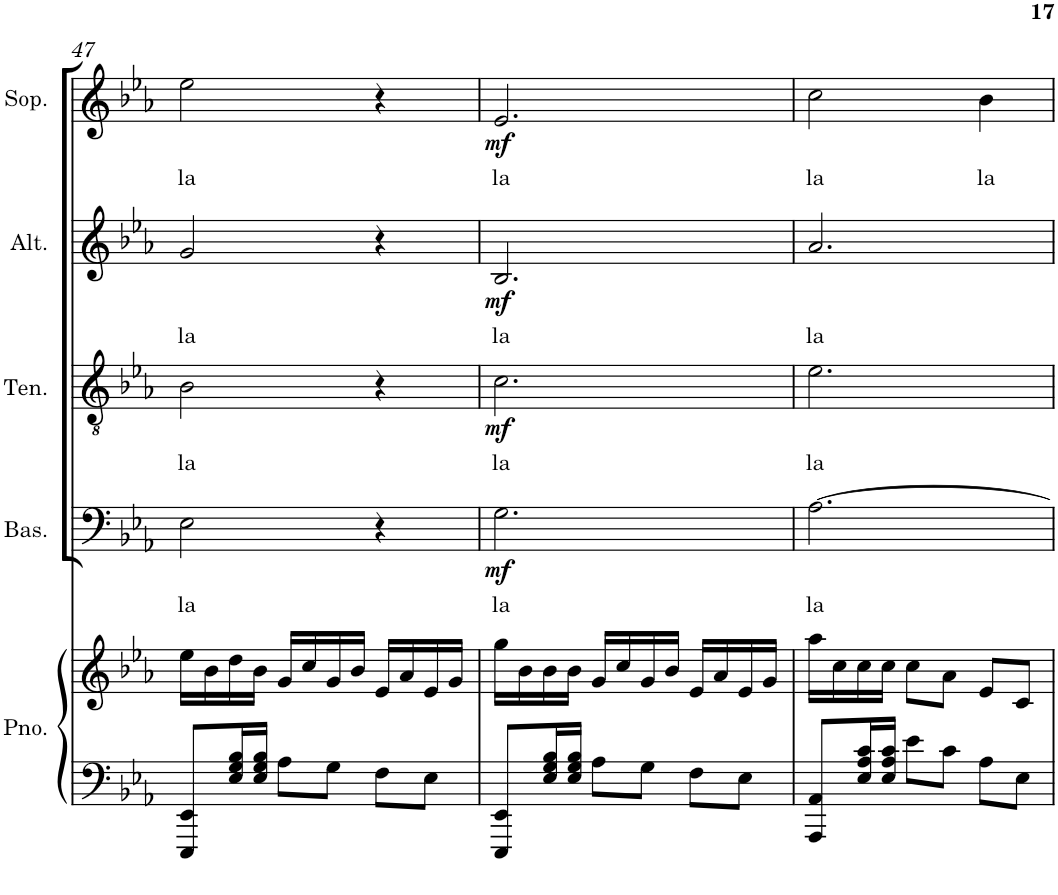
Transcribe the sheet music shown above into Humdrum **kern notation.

**kern	**kern	**kern	**text	**dynam	**kern	**text	**dynam	**kern	**text	**dynam	**kern	**text	**dynam
*part5	*part5	*part4	*part4	*part4	*part3	*part3	*part3	*part2	*part2	*part2	*part1	*part1	*part1
*staff6	*staff5	*staff4	*staff4	*staff4	*staff3	*staff3	*staff3	*staff2	*staff2	*staff2	*staff1	*staff1	*staff1
*I"Piano	*	*I"Bass	*	*	*I"Tenor	*	*	*I"Alto	*	*	*I"Soprano	*	*
*I'Pno.	*	*I'Bas.	*	*	*I'Ten.	*	*	*I'Alt.	*	*	*I'Sop.	*	*
!!LO:PB:g=z
*clefF4	*clefG2	*clefF4	*	*	*clefGv2	*	*	*clefG2	*	*	*clefG2	*	*
*k[b-e-a-]	*k[b-e-a-]	*k[b-e-a-]	*	*	*k[b-e-a-]	*	*	*k[b-e-a-]	*	*	*k[b-e-a-]	*	*
*E-:	*E-:	*E-:	*	*	*E-:	*	*	*E-:	*	*	*E-:	*	*
*M3/4	*M3/4	*M3/4	*	*	*M3/4	*	*	*M3/4	*	*	*M3/4	*	*
=47	=47	=47	=47	=47	=47	=47	=47	=47	=47	=47	=47	=47	=47
!	!	!	!LO:LY:b	!	!	!LO:LY:b	!	!	!LO:LY:b	!	!	!LO:LY:b	!
8EEE-/ 8EE-/L	16ee-\LL	2E-\	la	.	2B-\	la	.	2g/	la	.	2ee-\	la	.
.	16b-\	.	.	.	.	.	.	.	.	.	.	.	.
16E-/ 16G/ 16B-/L	16dd\	.	.	.	.	.	.	.	.	.	.	.	.
16E-/ 16G/ 16B-/JJ	16b-\JJ	.	.	.	.	.	.	.	.	.	.	.	.
8A-\L	16g/LL	.	.	.	.	.	.	.	.	.	.	.	.
.	16cc/	.	.	.	.	.	.	.	.	.	.	.	.
8G\J	16g/	.	.	.	.	.	.	.	.	.	.	.	.
.	16b-/JJ	.	.	.	.	.	.	.	.	.	.	.	.
8F\L	16e-/LL	4r	.	.	4r	.	.	4r	.	.	4r	.	.
.	16a-/	.	.	.	.	.	.	.	.	.	.	.	.
8E-\J	16e-/	.	.	.	.	.	.	.	.	.	.	.	.
.	16g/JJ	.	.	.	.	.	.	.	.	.	.	.	.
=48	=48	=48	=48	=48	=48	=48	=48	=48	=48	=48	=48	=48	=48
!	!	!	!LO:LY:b	!LO:DY:b	!	!LO:LY:b	!LO:DY:b	!	!LO:LY:b	!LO:DY:b	!	!LO:LY:b	!LO:DY:b
8EEE-/ 8EE-/L	16gg\LL	2.G\	la	mf	2.c\	la	mf	2.B-/	la	mf	2.e-/	la	mf
.	16b-\	.	.	.	.	.	.	.	.	.	.	.	.
16E-/ 16G/ 16B-/L	16b-\	.	.	.	.	.	.	.	.	.	.	.	.
16E-/ 16G/ 16B-/JJ	16b-\JJ	.	.	.	.	.	.	.	.	.	.	.	.
8A-\L	16g/LL	.	.	.	.	.	.	.	.	.	.	.	.
.	16cc/	.	.	.	.	.	.	.	.	.	.	.	.
8G\J	16g/	.	.	.	.	.	.	.	.	.	.	.	.
.	16b-/JJ	.	.	.	.	.	.	.	.	.	.	.	.
8F\L	16e-/LL	.	.	.	.	.	.	.	.	.	.	.	.
.	16a-/	.	.	.	.	.	.	.	.	.	.	.	.
8E-\J	16e-/	.	.	.	.	.	.	.	.	.	.	.	.
.	16g/JJ	.	.	.	.	.	.	.	.	.	.	.	.
=49	=49	=49	=49	=49	=49	=49	=49	=49	=49	=49	=49	=49	=49
!	!	!	!LO:LY:b	!	!	!LO:LY:b	!	!	!LO:LY:b	!	!	!LO:LY:b	!
8AAA-/ 8AA-/L	16aa-\LL	[2.A-\	la	.	2.e-\	la	.	2.a-/	la	.	2cc\	la	.
.	16cc\	.	.	.	.	.	.	.	.	.	.	.	.
16E-/ 16A-/ 16c/L	16cc\	.	.	.	.	.	.	.	.	.	.	.	.
16E-/ 16A-/ 16c/JJ	16cc\JJ	.	.	.	.	.	.	.	.	.	.	.	.
8e-\L	8cc\L	.	.	.	.	.	.	.	.	.	.	.	.
8c\J	8a-\J	.	.	.	.	.	.	.	.	.	.	.	.
!	!	!	!	!	!	!	!	!	!	!	!	!LO:LY:b	!
8A-\L	8e-/L	.	.	.	.	.	.	.	.	.	4b-\	la	.
8E-\J	8c/J	.	.	.	.	.	.	.	.	.	.	.	.
=	=	=	=	=	=	=	=	=	=	=	=	=	=
*-	*-	*-	*-	*-	*-	*-	*-	*-	*-	*-	*-	*-	*-
